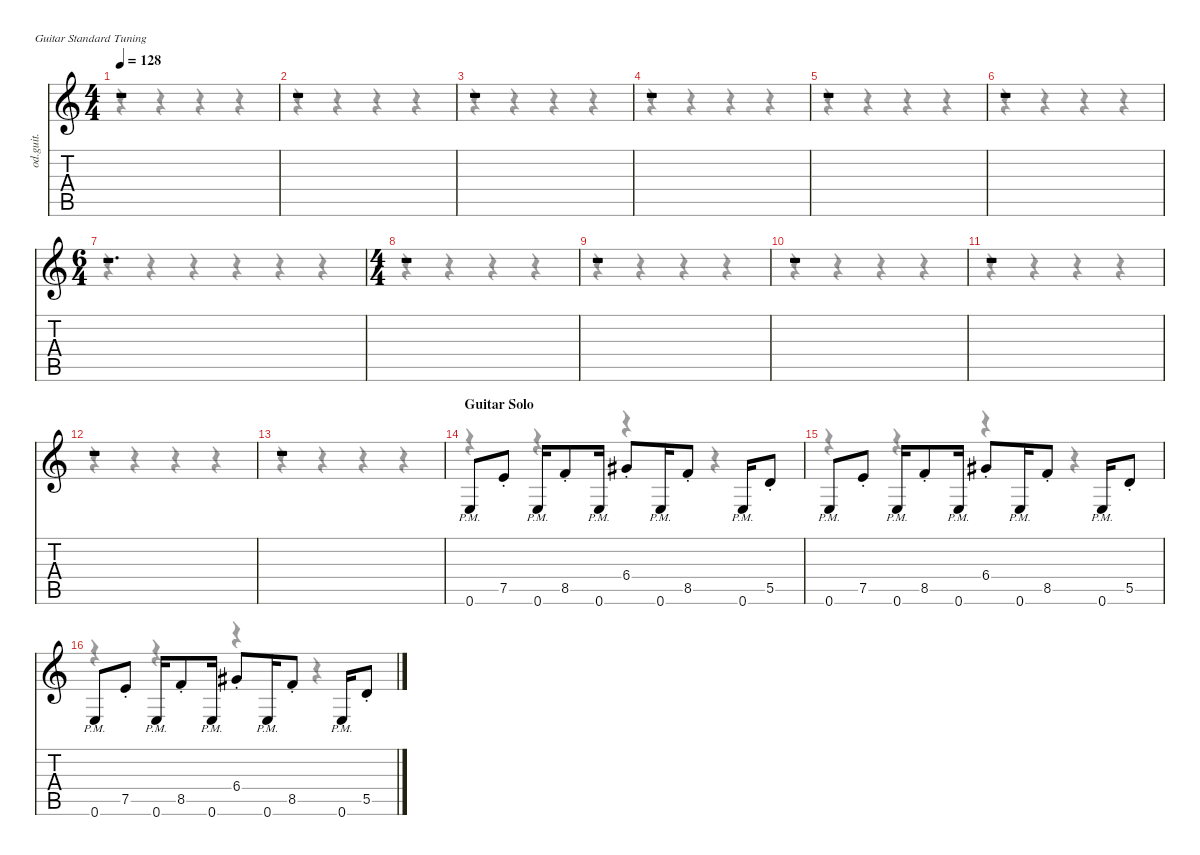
\defaultSystemsLayout 4
\hideDynamics
\bracketExtendMode nobrackets
\track ("Backing Guitar 2" "od.guit.") {instrument overdrivenguitar}
\staff {score tabs}
\tuning (E4 B3 G3 D3 A2 E2)
\voice
\ts (4 4)
\tempo 128
\clef g2
\ks c
r.1{dy f} |
r.1 |
r.1 |
r.1 |
r.1 |
r.1 |
\ts (6 4)
\beaming (8 3 3 3 3)
r.1{d} |
\ts (4 4)
\beaming (8 2 2 2 2)
r.1 |
r.1 |
r.1 |
r.1 |
r.1 |
r.1 |
\section ("" "Guitar Solo")
0.6{pm}.8 7.5{st}.8 0.6{pm}.16 8.5{st}.8 0.6{pm}.16 6.4{st acc #}.8 0.6{pm}.16 8.5{st}.8 0.6{pm}.16 5.5{st}.8 |
0.6{pm}.8 7.5{st}.8 0.6{pm}.16 8.5{st}.8 0.6{pm}.16 6.4{st acc #}.8 0.6{pm}.16 8.5{st}.8 0.6{pm}.16 5.5{st}.8 |
0.6{pm}.8 7.5{st}.8 0.6{pm}.16 8.5{st}.8 0.6{pm}.16 6.4{st acc #}.8 0.6{pm}.16 8.5{st}.8 0.6{pm}.16 5.5{st}.8
\voice
\clef g2
\ottava regular
\simile none
\ks c
r.4{dy mf} r.4 r.4 r.4 |
r.4 r.4 r.4 r.4 |
r.4 r.4 r.4 r.4 |
r.4 r.4 r.4 r.4 |
r.4 r.4 r.4 r.4 |
r.4 r.4 r.4 r.4 |
r.4 r.4 r.4 r.4 r.4 r.4 |
r.4 r.4 r.4 r.4 |
r.4 r.4 r.4 r.4 |
r.4 r.4 r.4 r.4 |
r.4 r.4 r.4 r.4 |
r.4 r.4 r.4 r.4 |
r.4 r.4 r.4 r.4 |
r.4 r.4 r.4 r.4 |
r.4 r.4 r.4 r.4 |
r.4 r.4 r.4 r.4
